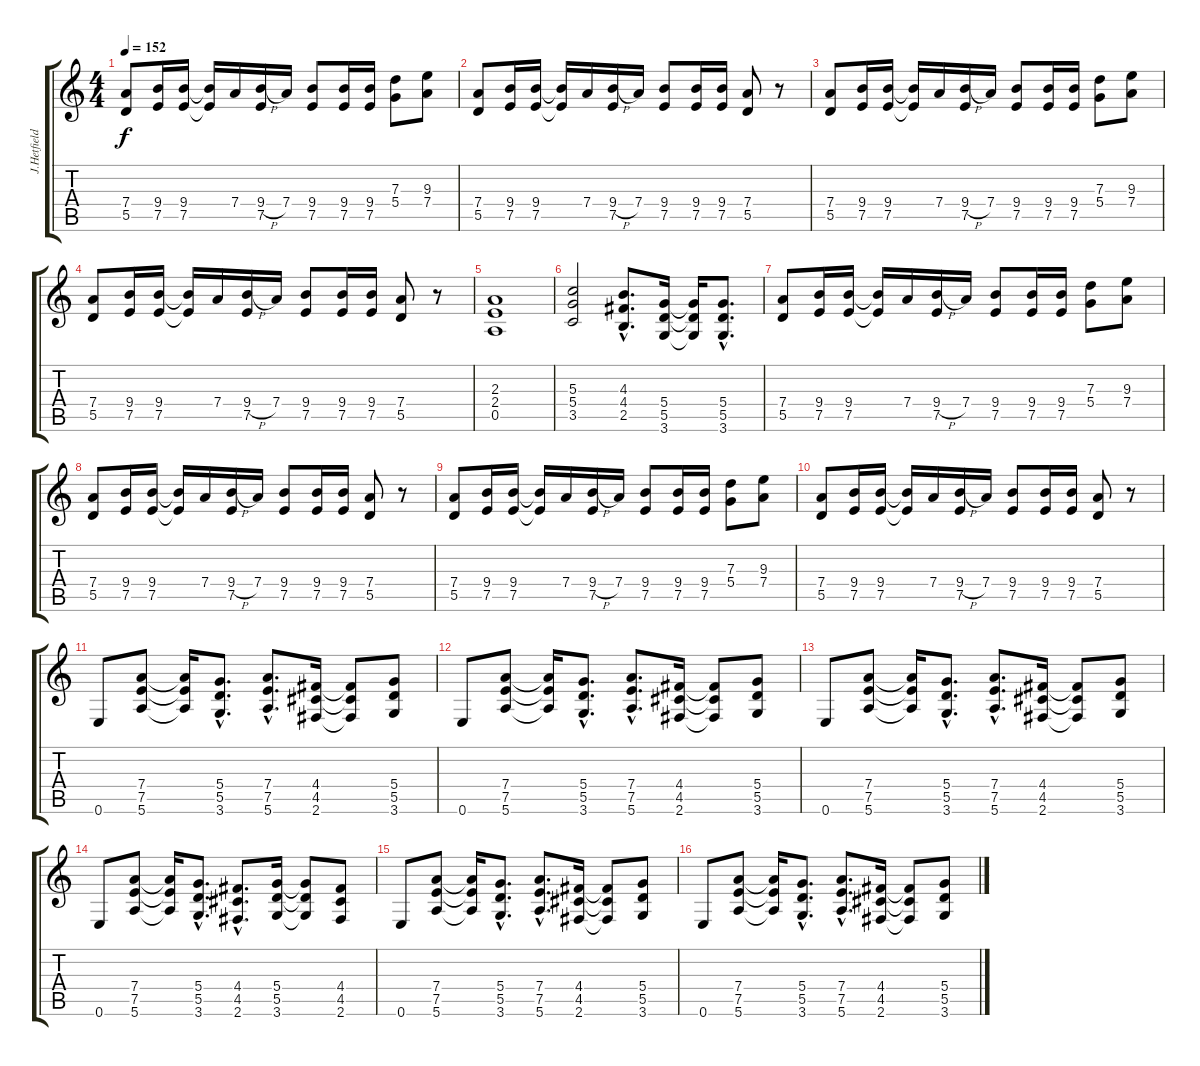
\track ("J.Hetfield" "J.Hetfield") {instrument distortionguitar}
\staff {score tabs}
\tuning (E4 B3 G3 D3 A2 E2) {hide}
\ts (4 4)
\tempo 152
\clef g2
\ks c
(7.4 5.5).8{dy f} (9.4 7.5).16 (9.4 7.5).16 (9.4{t} 7.5{t}).16 7.4.16 (9.4{h} 7.5).16 7.4.16 (9.4 7.5).8 (9.4 7.5).16 (9.4 7.5).16 (7.3 5.4).8 (9.3 7.4).8 |
(7.4 5.5).8 (9.4 7.5).16 (9.4 7.5).16 (9.4{t} 7.5{t}).16 7.4.16 (9.4{h} 7.5).16 7.4.16 (9.4 7.5).8 (9.4 7.5).16 (9.4 7.5).16 (7.4 5.5).8 r.8 |
(7.4 5.5).8 (9.4 7.5).16 (9.4 7.5).16 (9.4{t} 7.5{t}).16 7.4.16 (9.4{h} 7.5).16 7.4.16 (9.4 7.5).8 (9.4 7.5).16 (9.4 7.5).16 (7.3 5.4).8 (9.3 7.4).8 |
(7.4 5.5).8 (9.4 7.5).16 (9.4 7.5).16 (9.4{t} 7.5{t}).16 7.4.16 (9.4{h} 7.5).16 7.4.16 (9.4 7.5).8 (9.4 7.5).16 (9.4 7.5).16 (7.4 5.5).8 r.8 |
(2.3 2.4 0.5).1 |
(5.3 5.4 3.5).2 (4.3{hac} 4.4{hac} 2.5{hac}).8{d} (5.4 5.5 3.6).16 (5.4{t} 5.5{t} 3.6{t}).16 (5.4{hac} 5.5{hac} 3.6{hac}).8{d} |
(7.4 5.5).8 (9.4 7.5).16 (9.4 7.5).16 (9.4{t} 7.5{t}).16 7.4.16 (9.4{h} 7.5).16 7.4.16 (9.4 7.5).8 (9.4 7.5).16 (9.4 7.5).16 (7.3 5.4).8 (9.3 7.4).8 |
(7.4 5.5).8 (9.4 7.5).16 (9.4 7.5).16 (9.4{t} 7.5{t}).16 7.4.16 (9.4{h} 7.5).16 7.4.16 (9.4 7.5).8 (9.4 7.5).16 (9.4 7.5).16 (7.4 5.5).8 r.8 |
(7.4 5.5).8 (9.4 7.5).16 (9.4 7.5).16 (9.4{t} 7.5{t}).16 7.4.16 (9.4{h} 7.5).16 7.4.16 (9.4 7.5).8 (9.4 7.5).16 (9.4 7.5).16 (7.3 5.4).8 (9.3 7.4).8 |
(7.4 5.5).8 (9.4 7.5).16 (9.4 7.5).16 (9.4{t} 7.5{t}).16 7.4.16 (9.4{h} 7.5).16 7.4.16 (9.4 7.5).8 (9.4 7.5).16 (9.4 7.5).16 (7.4 5.5).8 r.8 |
0.6.8 (7.4 7.5 5.6).8 (7.4{t} 7.5{t} 5.6{t}).16 (5.4{hac} 5.5{hac} 3.6{hac}).8{d} (7.4{hac} 7.5{hac} 5.6{hac}).8{d} (4.4 4.5 2.6).16 (4.4{t} 4.5{t} 2.6{t}).8 (5.4 5.5 3.6).8 |
0.6.8 (7.4 7.5 5.6).8 (7.4{t} 7.5{t} 5.6{t}).16 (5.4{hac} 5.5{hac} 3.6{hac}).8{d} (7.4{hac} 7.5{hac} 5.6{hac}).8{d} (4.4 4.5 2.6).16 (4.4{t} 4.5{t} 2.6{t}).8 (5.4 5.5 3.6).8 |
0.6.8 (7.4 7.5 5.6).8 (7.4{t} 7.5{t} 5.6{t}).16 (5.4{hac} 5.5{hac} 3.6{hac}).8{d} (7.4{hac} 7.5{hac} 5.6{hac}).8{d} (4.4 4.5 2.6).16 (4.4{t} 4.5{t} 2.6{t}).8 (5.4 5.5 3.6).8 |
0.6.8 (7.4 7.5 5.6).8 (7.4{t} 7.5{t} 5.6{t}).16 (5.4{hac} 5.5{hac} 3.6{hac}).8{d} (4.4{hac} 4.5{hac} 2.6{hac}).8{d} (5.4 5.5 3.6).16 (5.4{t} 5.5{t} 3.6{t}).8 (4.4 4.5 2.6).8 |
0.6.8 (7.4 7.5 5.6).8 (7.4{t} 7.5{t} 5.6{t}).16 (5.4{hac} 5.5{hac} 3.6{hac}).8{d} (7.4{hac} 7.5{hac} 5.6{hac}).8{d} (4.4 4.5 2.6).16 (4.4{t} 4.5{t} 2.6{t}).8 (5.4 5.5 3.6).8 |
0.6.8 (7.4 7.5 5.6).8 (7.4{t} 7.5{t} 5.6{t}).16 (5.4{hac} 5.5{hac} 3.6{hac}).8{d} (7.4{hac} 7.5{hac} 5.6{hac}).8{d} (4.4 4.5 2.6).16 (4.4{t} 4.5{t} 2.6{t}).8 (5.4 5.5 3.6).8
